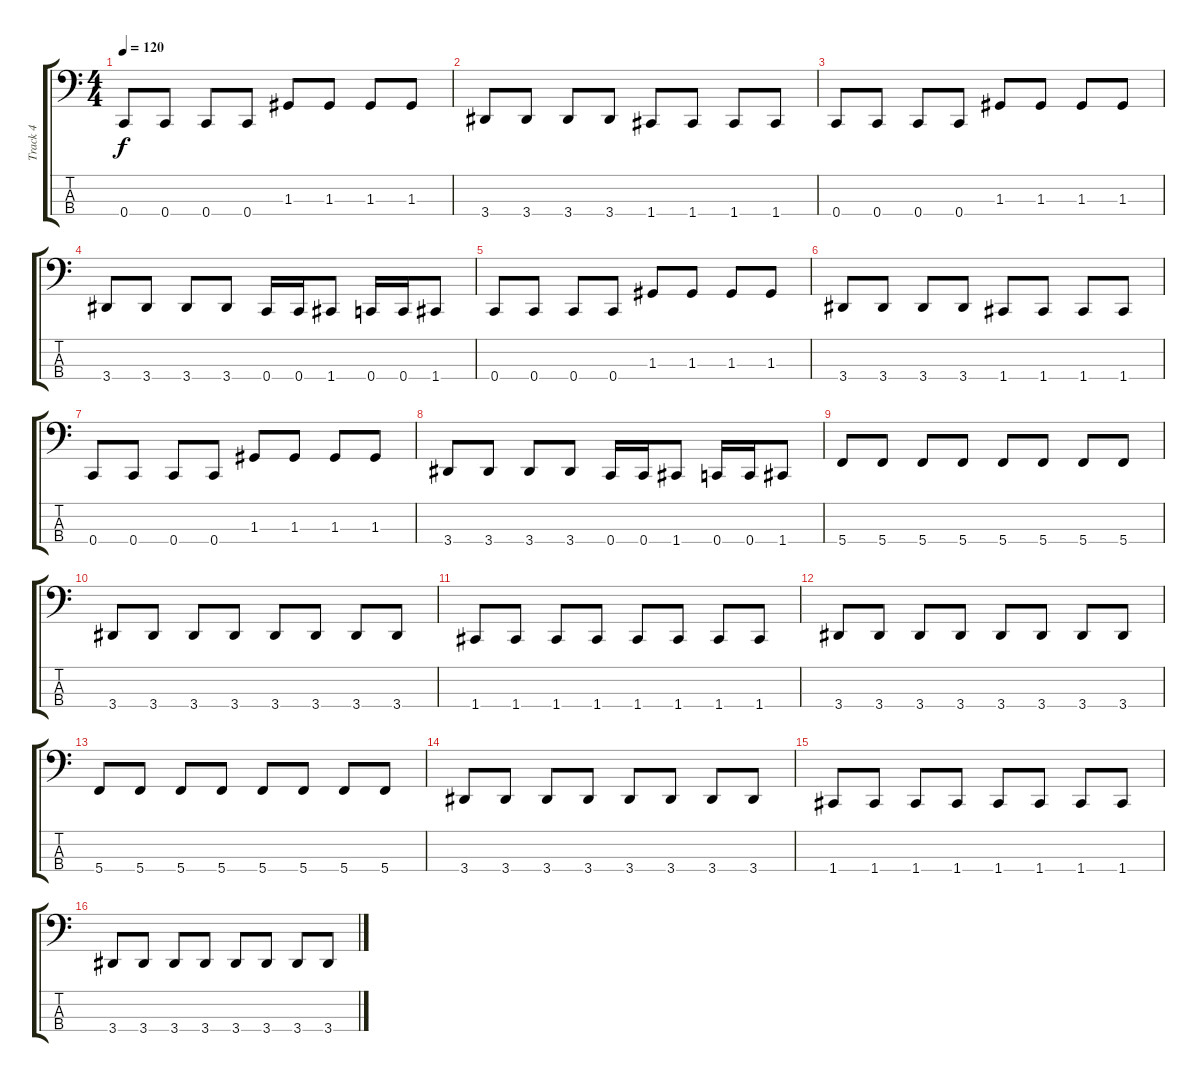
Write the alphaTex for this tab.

\track ("Track 4" "Track 4") {instrument electricbassfinger}
\staff {score tabs}
\tuning (F2 C2 G1 C1) {hide}
\ts (4 4)
\tempo 120
\clef f4
\ks c
0.4.8{dy f} 0.4.8 0.4.8 0.4.8 1.3.8 1.3.8 1.3.8 1.3.8 |
3.4.8 3.4.8 3.4.8 3.4.8 1.4.8 1.4.8 1.4.8 1.4.8 |
0.4.8 0.4.8 0.4.8 0.4.8 1.3.8 1.3.8 1.3.8 1.3.8 |
3.4.8 3.4.8 3.4.8 3.4.8 0.4.16 0.4.16 1.4.8 0.4.16 0.4.16 1.4.8 |
0.4.8 0.4.8 0.4.8 0.4.8 1.3.8 1.3.8 1.3.8 1.3.8 |
3.4.8 3.4.8 3.4.8 3.4.8 1.4.8 1.4.8 1.4.8 1.4.8 |
0.4.8 0.4.8 0.4.8 0.4.8 1.3.8 1.3.8 1.3.8 1.3.8 |
3.4.8 3.4.8 3.4.8 3.4.8 0.4.16 0.4.16 1.4.8 0.4.16 0.4.16 1.4.8 |
5.4.8 5.4.8 5.4.8 5.4.8 5.4.8 5.4.8 5.4.8 5.4.8 |
3.4.8 3.4.8 3.4.8 3.4.8 3.4.8 3.4.8 3.4.8 3.4.8 |
1.4.8 1.4.8 1.4.8 1.4.8 1.4.8 1.4.8 1.4.8 1.4.8 |
3.4.8 3.4.8 3.4.8 3.4.8 3.4.8 3.4.8 3.4.8 3.4.8 |
5.4.8 5.4.8 5.4.8 5.4.8 5.4.8 5.4.8 5.4.8 5.4.8 |
3.4.8 3.4.8 3.4.8 3.4.8 3.4.8 3.4.8 3.4.8 3.4.8 |
1.4.8 1.4.8 1.4.8 1.4.8 1.4.8 1.4.8 1.4.8 1.4.8 |
3.4.8 3.4.8 3.4.8 3.4.8 3.4.8 3.4.8 3.4.8 3.4.8
